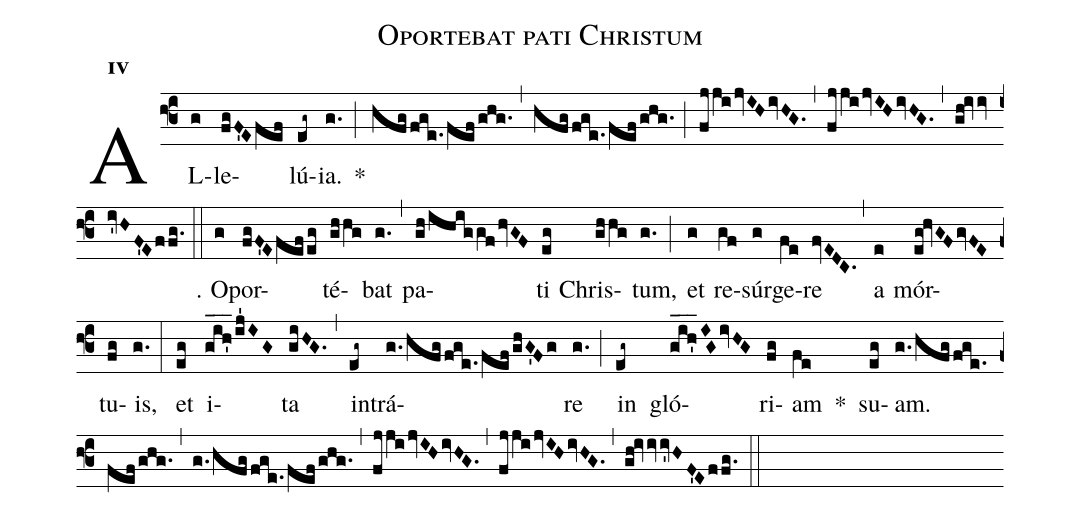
name:Oportebat pati Christum;
mode:4;
office-part:Alleluia;
%%
(f3) AL(g)le(fgF'Efef)lú(eg~)ia.(g.) *(;)
(hfg/fge./fef/ghg.) (,)
(hfg/fge./fef/ghg.) (;)
(fjji/jvIH/ivHG.) (,)
(fjji/jvIH/ivHG.) (,)
(gh!ivv/iv'HF'E/ffg.) (::)
℣. O(g)por(fgF'E/fef/eg)té(ghhg)bat(g.) (,)
pa(gh/ihiggf/hvGF)ti(eg) Chris(ghhg)tum,(g.) (;)
et(g) re(gf)súr(g)ge(fe)re(fvEDC.) (,)
a(e) mór(eg!hvGF/gvFE)tu(fg)is,(g.) (:)
et(eg) i(gih'___/ij'IG)ta(giHG.) (,)
in(eg~)trá(g./hfg/fge./fef/ghG'Fg)re(g.) (;)
in(eg~) gló(gih'___/IG/ivHG)ri(fg)am(fe) *()
su(eg)am.(g./hfg/fge./fef/ghg.) (,)
(g./hfg/fge./fef/ghg.) (,)
(fjji/jvIH/ivHG.) (,)
(fjji/jvIH/ivHG.) (,)
(gh!ivv/iv'HF'Effg.) (::)
